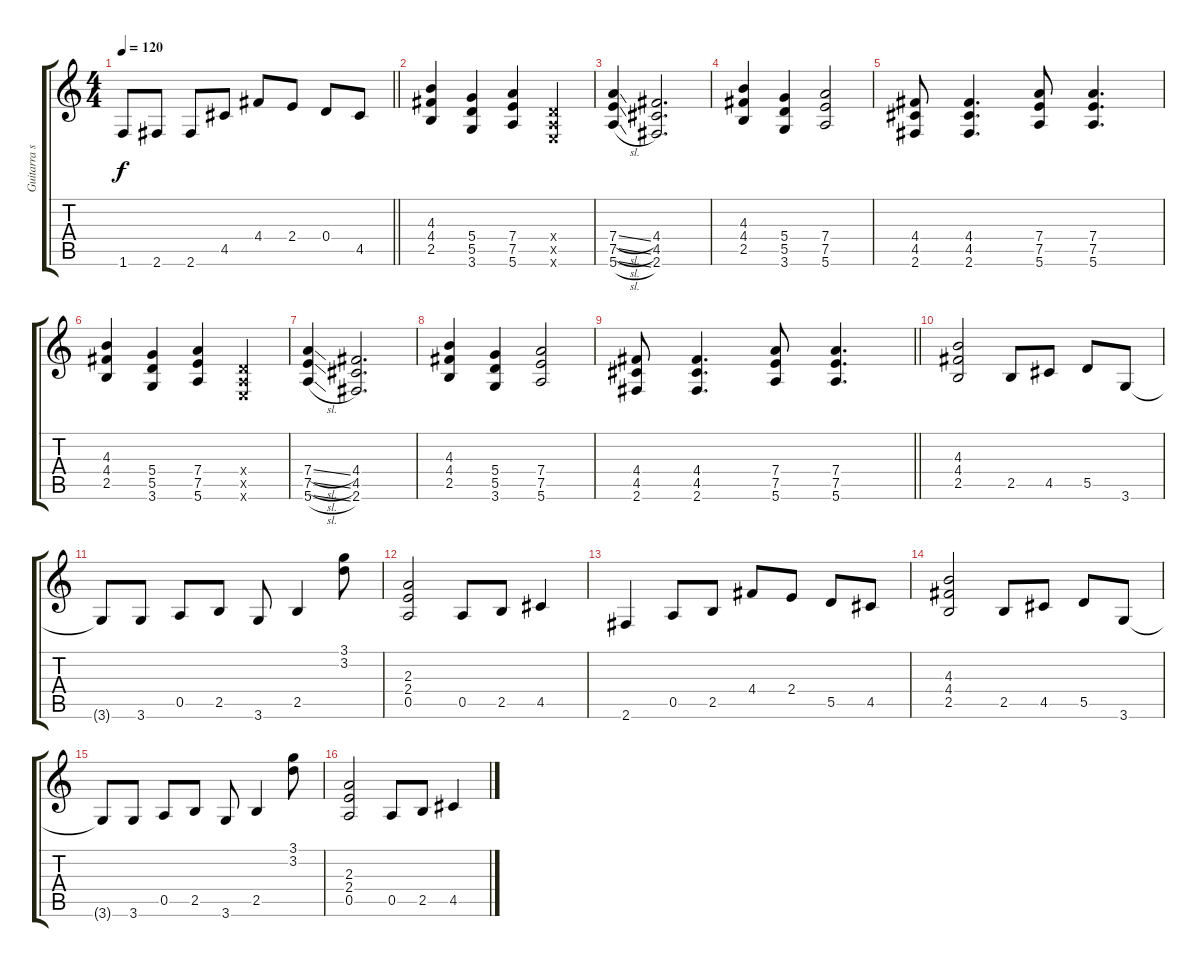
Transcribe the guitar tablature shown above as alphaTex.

\track ("Guitarra secundaria" "Guitarra s") {instrument overdrivenguitar}
\staff {score tabs}
\tuning (E4 B3 G3 D3 A2 E2) {hide}
\ts (4 4)
\tempo 120
\clef g2
\barLineRight lightlight
\ks c
1.6.8{dy f} 2.6.8 2.6.8 4.5.8 4.4.8 2.4.8 0.4.8 4.5.8 |
(4.3 4.4 2.5).4 (5.4 5.5 3.6).4 (7.4 7.5 5.6).4 (0.4{x} 0.5{x} 0.6{x}).4 |
(7.4{sl} 7.5{sl} 5.6{sl}).4 (4.4 4.5 2.6).2{d} |
(4.3 4.4 2.5).4 (5.4 5.5 3.6).4 (7.4 7.5 5.6).2 |
(4.4 4.5 2.6).8 (4.4 4.5 2.6).4{d} (7.4 7.5 5.6).8 (7.4 7.5 5.6).4{d} |
(4.3 4.4 2.5).4 (5.4 5.5 3.6).4 (7.4 7.5 5.6).4 (0.4{x} 0.5{x} 0.6{x}).4 |
(7.4{sl} 7.5{sl} 5.6{sl}).4 (4.4 4.5 2.6).2{d} |
(4.3 4.4 2.5).4 (5.4 5.5 3.6).4 (7.4 7.5 5.6).2 |
\barLineRight lightlight
(4.4 4.5 2.6).8 (4.4 4.5 2.6).4{d} (7.4 7.5 5.6).8 (7.4 7.5 5.6).4{d} |
(4.3 4.4 2.5).2 2.5.8 4.5.8 5.5.8 3.6.8 |
3.6{t}.8 3.6.8 0.5.8 2.5.8 3.6.8 2.5.4 (3.1 3.2).8 |
(2.3 2.4 0.5).2 0.5.8 2.5.8 4.5.4 |
2.6.4 0.5.8 2.5.8 4.4.8 2.4.8 5.5.8 4.5.8 |
(4.3 4.4 2.5).2 2.5.8 4.5.8 5.5.8 3.6.8 |
3.6{t}.8 3.6.8 0.5.8 2.5.8 3.6.8 2.5.4 (3.1 3.2).8 |
(2.3 2.4 0.5).2 0.5.8 2.5.8 4.5.4
